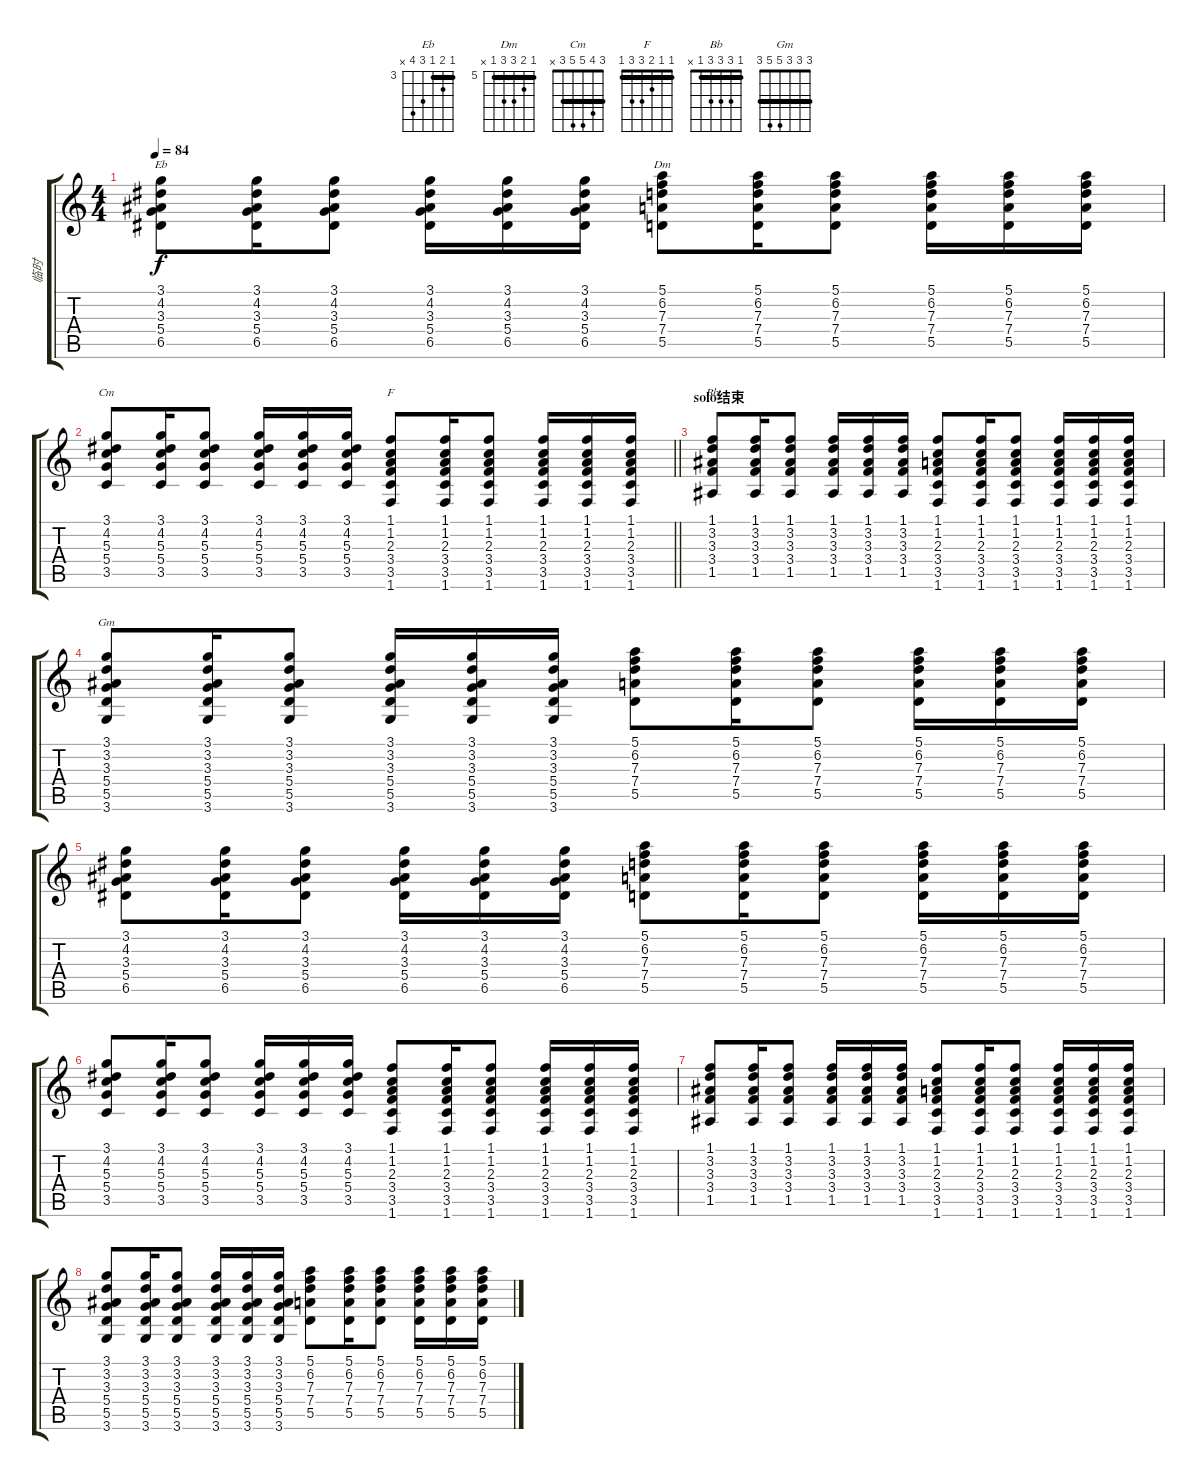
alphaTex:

\track ("临时" "临时") {mute instrument overdrivenguitar}
\staff {score tabs}
\tuning (E4 B3 G3 D3 A2 E2) {hide}
\chord ("Eb" 3 4 3 5 6 x) {firstfret 3 barre 3}
\chord ("Dm" 5 6 7 7 5 x) {firstfret 5 barre 5}
\chord ("Cm" 3 4 5 5 3 x) {barre 3}
\chord ("F" 1 1 2 3 3 1) {barre 1}
\chord ("Bb" 1 3 3 3 1 x) {barre 1}
\chord ("Gm" 3 3 3 5 5 3) {barre 3}
\ts (4 4)
\tempo 84
\clef g2
\ks c
(3.1 4.2 3.3 5.4 6.5).8{ch "Eb" dy f} (3.1 4.2 3.3 5.4 6.5).16 (3.1 4.2 3.3 5.4 6.5).8 (3.1 4.2 3.3 5.4 6.5).16 (3.1 4.2 3.3 5.4 6.5).16 (3.1 4.2 3.3 5.4 6.5).16 (5.1 6.2 7.3 7.4 5.5).8{ch "Dm"} (5.1 6.2 7.3 7.4 5.5).16 (5.1 6.2 7.3 7.4 5.5).8 (5.1 6.2 7.3 7.4 5.5).16 (5.1 6.2 7.3 7.4 5.5).16 (5.1 6.2 7.3 7.4 5.5).16 |
\barLineRight lightlight
(3.1 4.2 5.3 5.4 3.5).8{ch "Cm"} (3.1 4.2 5.3 5.4 3.5).16 (3.1 4.2 5.3 5.4 3.5).8 (3.1 4.2 5.3 5.4 3.5).16 (3.1 4.2 5.3 5.4 3.5).16 (3.1 4.2 5.3 5.4 3.5).16 (1.1 1.2 2.3 3.4 3.5 1.6).8{ch "F"} (1.1 1.2 2.3 3.4 3.5 1.6).16 (1.1 1.2 2.3 3.4 3.5 1.6).8 (1.1 1.2 2.3 3.4 3.5 1.6).16 (1.1 1.2 2.3 3.4 3.5 1.6).16 (1.1 1.2 2.3 3.4 3.5 1.6).16 |
\section ("" "solo结束")
(1.1 3.2 3.3 3.4 1.5).8{ch "Bb"} (1.1 3.2 3.3 3.4 1.5).16 (1.1 3.2 3.3 3.4 1.5).8 (1.1 3.2 3.3 3.4 1.5).16 (1.1 3.2 3.3 3.4 1.5).16 (1.1 3.2 3.3 3.4 1.5).16 (1.1 1.2 2.3 3.4 3.5 1.6).8 (1.1 1.2 2.3 3.4 3.5 1.6).16 (1.1 1.2 2.3 3.4 3.5 1.6).8 (1.1 1.2 2.3 3.4 3.5 1.6).16 (1.1 1.2 2.3 3.4 3.5 1.6).16 (1.1 1.2 2.3 3.4 3.5 1.6).16 |
(3.1 3.2 3.3 5.4 5.5 3.6).8{ch "Gm"} (3.1 3.2 3.3 5.4 5.5 3.6).16 (3.1 3.2 3.3 5.4 5.5 3.6).8 (3.1 3.2 3.3 5.4 5.5 3.6).16 (3.1 3.2 3.3 5.4 5.5 3.6).16 (3.1 3.2 3.3 5.4 5.5 3.6).16 (5.1 6.2 7.3 7.4 5.5).8 (5.1 6.2 7.3 7.4 5.5).16 (5.1 6.2 7.3 7.4 5.5).8 (5.1 6.2 7.3 7.4 5.5).16 (5.1 6.2 7.3 7.4 5.5).16 (5.1 6.2 7.3 7.4 5.5).16 |
(3.1 4.2 3.3 5.4 6.5).8 (3.1 4.2 3.3 5.4 6.5).16 (3.1 4.2 3.3 5.4 6.5).8 (3.1 4.2 3.3 5.4 6.5).16 (3.1 4.2 3.3 5.4 6.5).16 (3.1 4.2 3.3 5.4 6.5).16 (5.1 6.2 7.3 7.4 5.5).8 (5.1 6.2 7.3 7.4 5.5).16 (5.1 6.2 7.3 7.4 5.5).8 (5.1 6.2 7.3 7.4 5.5).16 (5.1 6.2 7.3 7.4 5.5).16 (5.1 6.2 7.3 7.4 5.5).16 |
(3.1 4.2 5.3 5.4 3.5).8 (3.1 4.2 5.3 5.4 3.5).16 (3.1 4.2 5.3 5.4 3.5).8 (3.1 4.2 5.3 5.4 3.5).16 (3.1 4.2 5.3 5.4 3.5).16 (3.1 4.2 5.3 5.4 3.5).16 (1.1 1.2 2.3 3.4 3.5 1.6).8 (1.1 1.2 2.3 3.4 3.5 1.6).16 (1.1 1.2 2.3 3.4 3.5 1.6).8 (1.1 1.2 2.3 3.4 3.5 1.6).16 (1.1 1.2 2.3 3.4 3.5 1.6).16 (1.1 1.2 2.3 3.4 3.5 1.6).16 |
(1.1 3.2 3.3 3.4 1.5).8 (1.1 3.2 3.3 3.4 1.5).16 (1.1 3.2 3.3 3.4 1.5).8 (1.1 3.2 3.3 3.4 1.5).16 (1.1 3.2 3.3 3.4 1.5).16 (1.1 3.2 3.3 3.4 1.5).16 (1.1 1.2 2.3 3.4 3.5 1.6).8 (1.1 1.2 2.3 3.4 3.5 1.6).16 (1.1 1.2 2.3 3.4 3.5 1.6).8 (1.1 1.2 2.3 3.4 3.5 1.6).16 (1.1 1.2 2.3 3.4 3.5 1.6).16 (1.1 1.2 2.3 3.4 3.5 1.6).16 |
(3.1 3.2 3.3 5.4 5.5 3.6).8 (3.1 3.2 3.3 5.4 5.5 3.6).16 (3.1 3.2 3.3 5.4 5.5 3.6).8 (3.1 3.2 3.3 5.4 5.5 3.6).16 (3.1 3.2 3.3 5.4 5.5 3.6).16 (3.1 3.2 3.3 5.4 5.5 3.6).16 (5.1 6.2 7.3 7.4 5.5).8 (5.1 6.2 7.3 7.4 5.5).16 (5.1 6.2 7.3 7.4 5.5).8 (5.1 6.2 7.3 7.4 5.5).16 (5.1 6.2 7.3 7.4 5.5).16 (5.1 6.2 7.3 7.4 5.5).16
